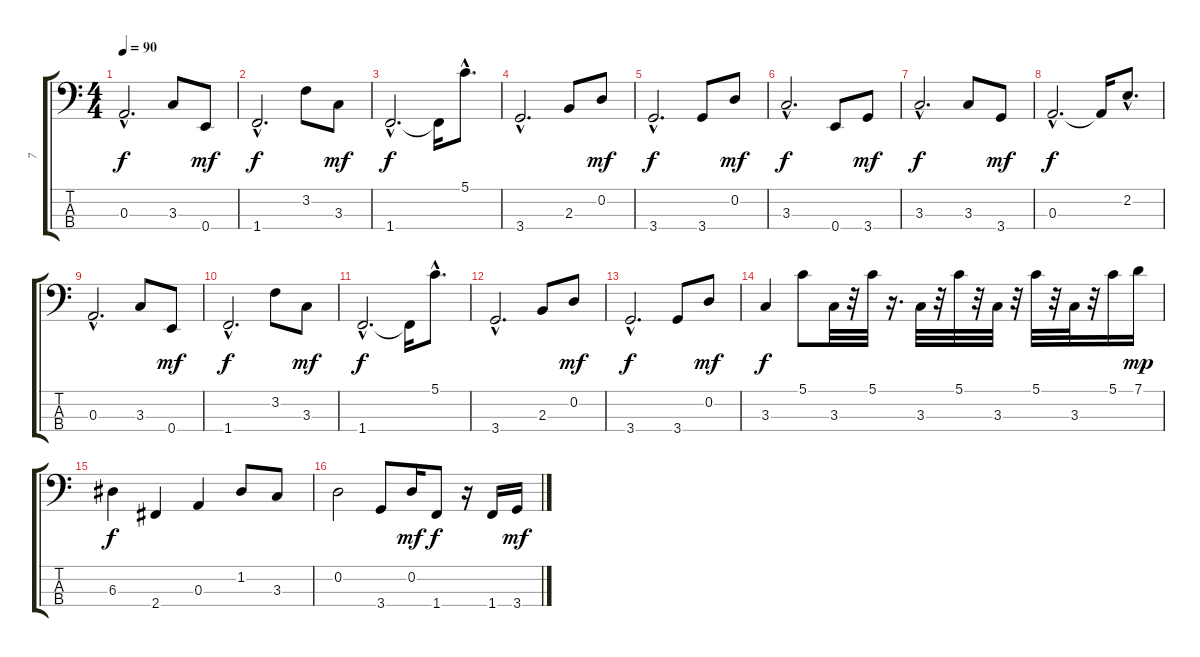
\track ("7" "7") {instrument synthbass2}
\staff {score tabs}
\tuning (G2 D2 A1 E1) {hide}
\ts (4 4)
\tempo 90
\clef f4
\ks c
0.3{hac}.2{d dy f} 3.3.8 0.4.8{dy mf} |
1.4{hac}.2{d dy f} 3.2.8 3.3.8{dy mf} |
1.4{hac}.2{d dy f} 1.4{t}.16 5.1{hac}.8{d} |
3.4{hac}.2{d} 2.3.8 0.2.8{dy mf} |
3.4{hac}.2{d dy f} 3.4.8 0.2.8{dy mf} |
3.3{hac}.2{d dy f} 0.4.8 3.4.8{dy mf} |
3.3{hac}.2{d dy f} 3.3.8 3.4.8{dy mf} |
0.3{hac}.2{d dy f} 0.3{t}.16 2.2{hac}.8{d} |
0.3{hac}.2{d} 3.3.8 0.4.8{dy mf} |
1.4{hac}.2{d dy f} 3.2.8 3.3.8{dy mf} |
1.4{hac}.2{d dy f} 1.4{t}.16 5.1{hac}.8{d} |
3.4{hac}.2{d} 2.3.8 0.2.8{dy mf} |
3.4{hac}.2{d dy f} 3.4.8 0.2.8{dy mf} |
3.3.4{dy f} 5.1.8 3.3.32 r.32 5.1.32 r.16{d} 3.3.32 r.32 5.1.32 r.32 3.3.32 r.32 5.1.32 r.32 3.3.32 r.32 5.1.16 7.1.16{dy mp} |
6.3.4{dy f} 2.4.4 0.3.4 1.2.8 3.3.8 |
0.2.2 3.4.8 0.2.16{dy mf} 1.4.8{dy f} r.16 1.4.16 3.4.16{dy mf}
